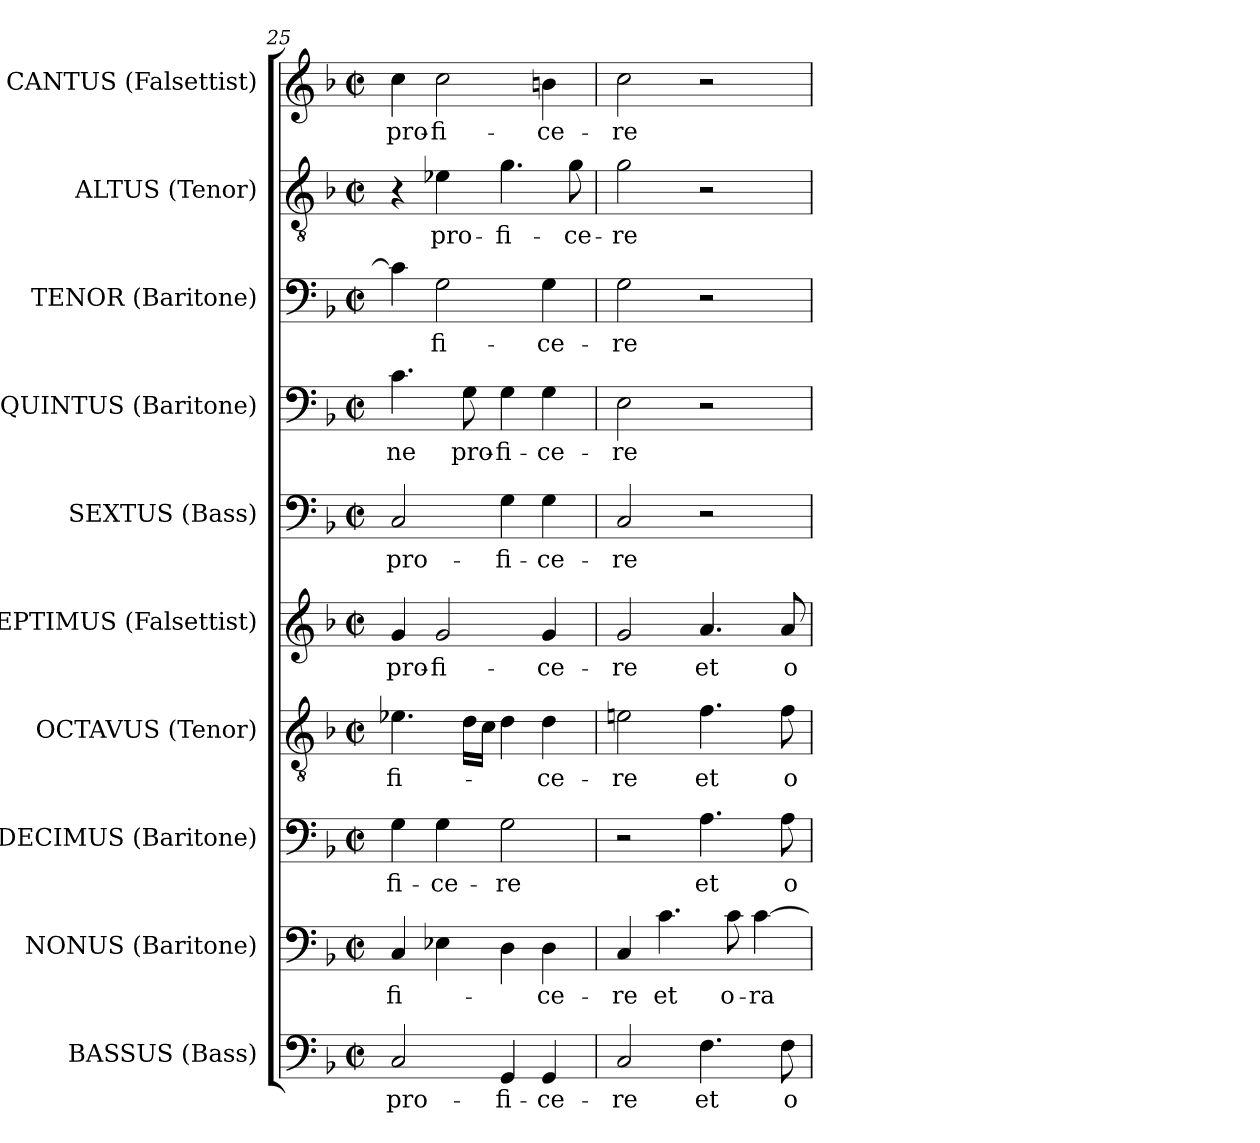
**kern	**text	**kern	**text	**kern	**text	**kern	**text	**kern	**text	**kern	**text	**kern	**text	**kern	**text	**kern	**text	**kern	**text
*part10	*part10	*part9	*part9	*part8	*part8	*part7	*part7	*part6	*part6	*part5	*part5	*part4	*part4	*part3	*part3	*part2	*part2	*part1	*part1
*staff10	*staff10	*staff9	*staff9	*staff8	*staff8	*staff7	*staff7	*staff6	*staff6	*staff5	*staff5	*staff4	*staff4	*staff3	*staff3	*staff2	*staff2	*staff1	*staff1
*I"BASSUS (Bass)	*	*I"NONUS (Baritone)	*	*I"DECIMUS (Baritone)	*	*I"OCTAVUS (Tenor)	*	*I"SEPTIMUS (Falsettist)	*	*I"SEXTUS (Bass)	*	*I"QUINTUS (Baritone)	*	*I"TENOR (Baritone)	*	*I"ALTUS (Tenor)	*	*I"CANTUS (Falsettist)	*
*I'B.	*	*I'Bar.	*	*I'Bar.	*	*I'T.	*	*I'A.	*	*I'B.	*	*I'Bar.	*	*I'Bar.	*	*I'T.	*	*I'A.	*
*clefF4	*	*clefF4	*	*clefF4	*	*clefGv2	*	*clefG2	*	*clefF4	*	*clefF4	*	*clefF4	*	*clefGv2	*	*clefG2	*
*	*	*	*	*	*	*ITrd7c12	*	*	*	*	*	*	*	*	*	*ITrd7c12	*	*	*
*k[b-]	*	*k[b-]	*	*k[b-]	*	*k[b-]	*	*k[b-]	*	*k[b-]	*	*k[b-]	*	*k[b-]	*	*k[b-]	*	*k[b-]	*
*F:	*	*F:	*	*F:	*	*F:	*	*F:	*	*F:	*	*F:	*	*F:	*	*F:	*	*F:	*
*M2/2	*	*M2/2	*	*M2/2	*	*M2/2	*	*M2/2	*	*M2/2	*	*M2/2	*	*M2/2	*	*M2/2	*	*M2/2	*
*met(c|)	*	*met(c|)	*	*met(c|)	*	*met(c|)	*	*met(c|)	*	*met(c|)	*	*met(c|)	*	*met(c|)	*	*met(c|)	*	*met(c|)	*
=25	=25	=25	=25	=25	=25	=25	=25	=25	=25	=25	=25	=25	=25	=25	=25	=25	=25	=25	=25
!	!LO:LY:b:color=#000000	!	!	!	!	!	!	!	!	!	!	!	!	!	!	!	!	!	!
!	!	!	!LO:LY:b:color=#000000	!	!	!	!	!	!	!	!	!	!	!	!	!	!	!	!
!	!	!	!	!	!LO:LY:b:color=#000000	!	!	!	!	!	!	!	!	!	!	!	!	!	!
!	!	!	!	!	!	!	!LO:LY:b:color=#000000	!	!	!	!	!	!	!	!	!	!	!	!
!	!	!	!	!	!	!	!	!	!LO:LY:b:color=#000000	!	!	!	!	!	!	!	!	!	!
!	!	!	!	!	!	!	!	!	!	!	!LO:LY:b:color=#000000	!	!	!	!	!	!	!	!
!	!	!	!	!	!	!	!	!	!	!	!	!	!LO:LY:b:color=#000000	!	!	!	!	!	!
!	!	!	!	!	!	!	!	!	!	!	!	!	!	!	!	!	!	!	!LO:LY:b:color=#000000
2Ci/	pro-	4Ci/	-fi-	4Gi\	-fi-	4.E-Xi\	-fi-	4gi/	pro-	2Ci/	pro-	4.ci\	-ne	4ci\]	.	4r	.	4cci\	pro-
!	!	!	!	!	!LO:LY:b:color=#000000	!	!	!	!	!	!	!	!	!	!	!	!	!	!
!	!	!	!	!	!	!	!	!	!LO:LY:b:color=#000000	!	!	!	!	!	!	!	!	!	!
!	!	!	!	!	!	!	!	!	!	!	!	!	!	!	!LO:LY:b:color=#000000	!	!	!	!
!	!	!	!	!	!	!	!	!	!	!	!	!	!	!	!	!	!LO:LY:b:color=#000000	!	!
!	!	!	!	!	!	!	!	!	!	!	!	!	!	!	!	!	!	!	!LO:LY:b:color=#000000
.	.	4E-Xi\	.	4Gi\	-ce-	.	.	2gi/	-fi-	.	.	.	.	2Gi\	-fi-	4E-Xi\	pro-	2cci\	-fi-
!	!	!	!	!	!	!	!	!	!	!	!	!	!LO:LY:b:color=#000000	!	!	!	!	!	!
.	.	.	.	.	.	16Di\LL	.	.	.	.	.	8Gi\	pro-	.	.	.	.	.	.
.	.	.	.	.	.	16Ci\JJ	.	.	.	.	.	.	.	.	.	.	.	.	.
!	!LO:LY:b:color=#000000	!	!	!	!	!	!	!	!	!	!	!	!	!	!	!	!	!	!
!	!	!	!	!	!LO:LY:b:color=#000000	!	!	!	!	!	!	!	!	!	!	!	!	!	!
!	!	!	!	!	!	!	!	!	!	!	!LO:LY:b:color=#000000	!	!	!	!	!	!	!	!
!	!	!	!	!	!	!	!	!	!	!	!	!	!LO:LY:b:color=#000000	!	!	!	!	!	!
!	!	!	!	!	!	!	!	!	!	!	!	!	!	!	!	!	!LO:LY:b:color=#000000	!	!
4GGi/	-fi-	4Di\	.	2Gi\	-re	4Di\	.	.	.	4Gi\	-fi-	4Gi\	-fi-	.	.	4.Gi\	-fi-	.	.
!	!LO:LY:b:color=#000000	!	!	!	!	!	!	!	!	!	!	!	!	!	!	!	!	!	!
!	!	!	!LO:LY:b:color=#000000	!	!	!	!	!	!	!	!	!	!	!	!	!	!	!	!
!	!	!	!	!	!	!	!LO:LY:b:color=#000000	!	!	!	!	!	!	!	!	!	!	!	!
!	!	!	!	!	!	!	!	!	!LO:LY:b:color=#000000	!	!	!	!	!	!	!	!	!	!
!	!	!	!	!	!	!	!	!	!	!	!LO:LY:b:color=#000000	!	!	!	!	!	!	!	!
!	!	!	!	!	!	!	!	!	!	!	!	!	!LO:LY:b:color=#000000	!	!	!	!	!	!
!	!	!	!	!	!	!	!	!	!	!	!	!	!	!	!LO:LY:b:color=#000000	!	!	!	!
!	!	!	!	!	!	!	!	!	!	!	!	!	!	!	!	!	!	!	!LO:LY:b:color=#000000
4GGi/	-ce-	4Di\	-ce-	.	.	4Di\	-ce-	4gi/	-ce-	4Gi\	-ce-	4Gi\	-ce-	4Gi\	-ce-	.	.	4bni\	-ce-
!	!	!	!	!	!	!	!	!	!	!	!	!	!	!	!	!	!LO:LY:b:color=#000000	!	!
.	.	.	.	.	.	.	.	.	.	.	.	.	.	.	.	8Gi\	-ce-	.	.
!!LO:PB:g=z
=26	=26	=26	=26	=26	=26	=26	=26	=26	=26	=26	=26	=26	=26	=26	=26	=26	=26	=26	=26
!	!LO:LY:b:color=#000000	!	!	!	!	!	!	!	!	!	!	!	!	!	!	!	!	!	!
!	!	!	!LO:LY:b:color=#000000	!	!	!	!	!	!	!	!	!	!	!	!	!	!	!	!
!	!	!	!	!	!	!	!LO:LY:b:color=#000000	!	!	!	!	!	!	!	!	!	!	!	!
!	!	!	!	!	!	!	!	!	!LO:LY:b:color=#000000	!	!	!	!	!	!	!	!	!	!
!	!	!	!	!	!	!	!	!	!	!	!LO:LY:b:color=#000000	!	!	!	!	!	!	!	!
!	!	!	!	!	!	!	!	!	!	!	!	!	!LO:LY:b:color=#000000	!	!	!	!	!	!
!	!	!	!	!	!	!	!	!	!	!	!	!	!	!	!LO:LY:b:color=#000000	!	!	!	!
!	!	!	!	!	!	!	!	!	!	!	!	!	!	!	!	!	!LO:LY:b:color=#000000	!	!
!	!	!	!	!	!	!	!	!	!	!	!	!	!	!	!	!	!	!	!LO:LY:b:color=#000000
2Ci/	-re	4Ci/	-re	2r	.	2Eni\	-re	2gi/	-re	2Ci/	-re	2Ei\	-re	2Gi\	-re	2Gi\	-re	2cci\	-re
!	!	!	!LO:LY:b:color=#000000	!	!	!	!	!	!	!	!	!	!	!	!	!	!	!	!
.	.	4.ci\	et	.	.	.	.	.	.	.	.	.	.	.	.	.	.	.	.
!	!LO:LY:b:color=#000000	!	!	!	!	!	!	!	!	!	!	!	!	!	!	!	!	!	!
!	!	!	!	!	!LO:LY:b:color=#000000	!	!	!	!	!	!	!	!	!	!	!	!	!	!
!	!	!	!	!	!	!	!LO:LY:b:color=#000000	!	!	!	!	!	!	!	!	!	!	!	!
!	!	!	!	!	!	!	!	!	!LO:LY:b:color=#000000	!	!	!	!	!	!	!	!	!	!
4.Fi\	et	.	.	4.Ai\	et	4.Fi\	et	4.ai/	et	2r	.	2r	.	2r	.	2r	.	2r	.
!	!	!	!LO:LY:b:color=#000000	!	!	!	!	!	!	!	!	!	!	!	!	!	!	!	!
.	.	8ci\	o-	.	.	.	.	.	.	.	.	.	.	.	.	.	.	.	.
!	!	!	!LO:LY:b:color=#000000	!	!	!	!	!	!	!	!	!	!	!	!	!	!	!	!
.	.	[4ci\	-ra-	.	.	.	.	.	.	.	.	.	.	.	.	.	.	.	.
!	!LO:LY:b:color=#000000	!	!	!	!	!	!	!	!	!	!	!	!	!	!	!	!	!	!
!	!	!	!	!	!LO:LY:b:color=#000000	!	!	!	!	!	!	!	!	!	!	!	!	!	!
!	!	!	!	!	!	!	!LO:LY:b:color=#000000	!	!	!	!	!	!	!	!	!	!	!	!
!	!	!	!	!	!	!	!	!	!LO:LY:b:color=#000000	!	!	!	!	!	!	!	!	!	!
8Fi\	o-	.	.	8Ai\	o-	8Fi\	o-	8ai/	o-	.	.	.	.	.	.	.	.	.	.
=	=	=	=	=	=	=	=	=	=	=	=	=	=	=	=	=	=	=	=
*-	*-	*-	*-	*-	*-	*-	*-	*-	*-	*-	*-	*-	*-	*-	*-	*-	*-	*-	*-
